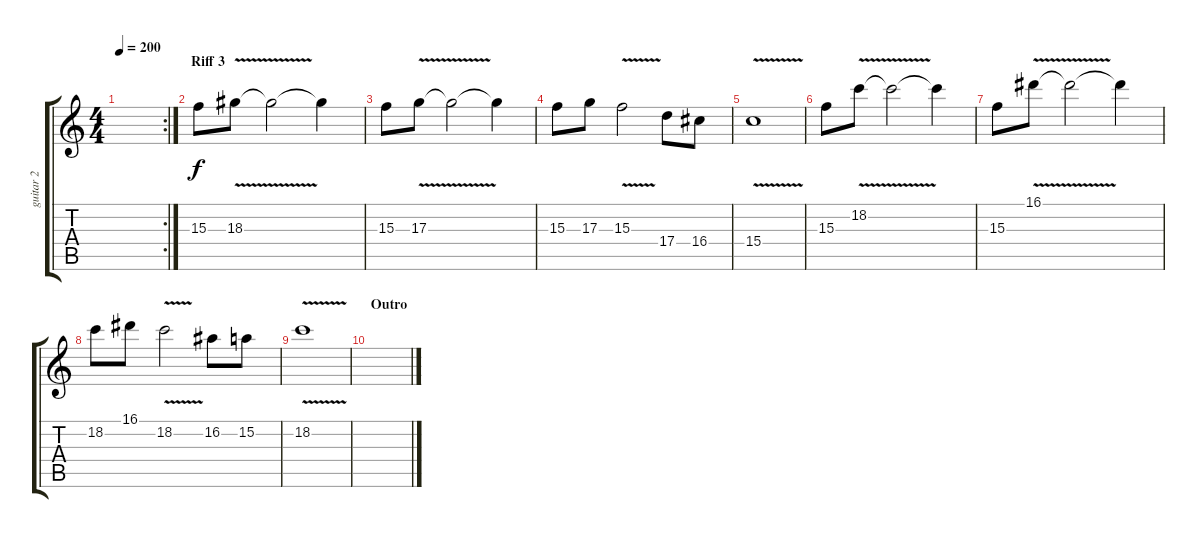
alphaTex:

\track ("guitar 2" "guitar 2") {instrument overdrivenguitar}
\staff {score tabs}
\tuning (B3 Gb3 D3 A2 E2 B1) {hide}
\rc 2
\ts (4 4)
\tempo 200
\clef g2
\ks c
|
\section ("" "Riff 3")
15.3.8 18.3{v}.8 18.3{t}.2 18.3{t}.4 |
15.3.8 17.3{v}.8 17.3{t}.2 17.3{t}.4 |
15.3.8 17.3.8 15.3{v}.2 17.4.8 16.4.8 |
15.4{v}.1 |
15.3.8 18.2{v}.8 18.2{t}.2 18.2{t}.4 |
15.3.8 16.1{v}.8 16.1{t}.2 16.1{t}.4 |
18.2.8 16.1.8 18.2{v}.2 16.2.8 15.2.8 |
18.2{v}.1 |
\section ("" "Outro")
